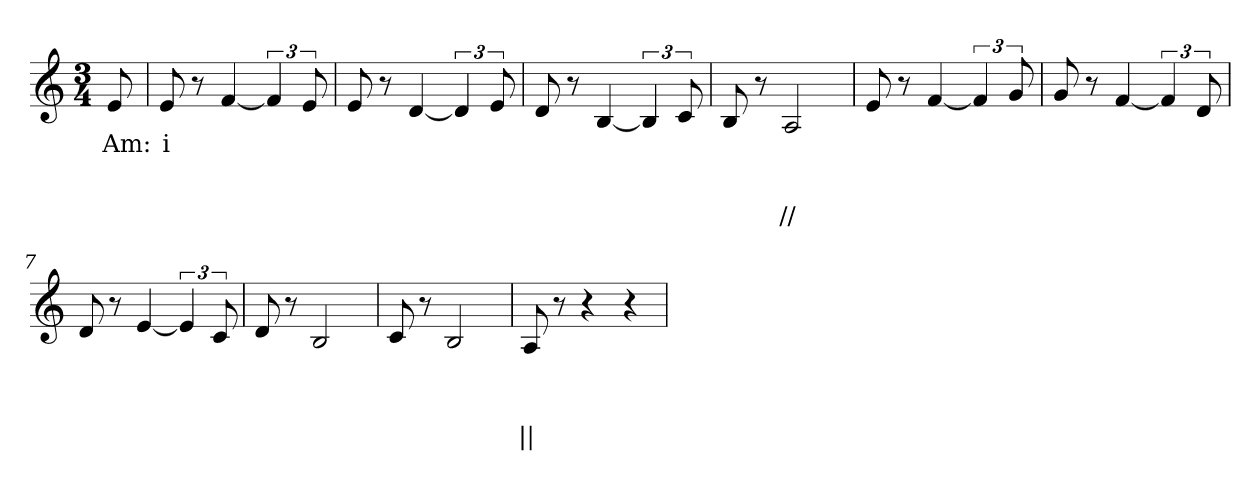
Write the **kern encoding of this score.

**kern	**text	**text	**text	**text
*part1	*part1	*part1	*part1	*part1
*staff1	*staff1	*staff1	*staff1	*staff1
*clefG2	*	*	*	*
*k[]	*	*	*	*
*M3/4	*	*	*	*
=	=	=	=	=
8e	Am:	.	.	.
=1	=1	=1	=1	=1
8e	i	.	.	.
8r	.	.	.	.
[4f	.	.	.	.
6f]	.	.	.	.
12e	.	.	.	.
=2	=2	=2	=2	=2
8e	.	.	.	.
8r	.	.	.	.
[4d	.	.	.	.
6d]	.	.	.	.
12e	.	.	.	.
=3	=3	=3	=3	=3
8d	.	.	.	.
8r	.	.	.	.
[4B	.	.	.	.
6B]	.	.	.	.
12c	.	.	.	.
=4	=4	=4	=4	=4
8B	.	.	.	.
8r	.	.	.	.
2A	.	.	.	//
=5	=5	=5	=5	=5
8e	.	.	.	.
8r	.	.	.	.
[4f	.	.	.	.
6f]	.	.	.	.
12g	.	.	.	.
=6	=6	=6	=6	=6
8g	.	.	.	.
8r	.	.	.	.
[4f	.	.	.	.
6f]	.	.	.	.
12d	.	.	.	.
=7	=7	=7	=7	=7
8d	.	.	.	.
8r	.	.	.	.
[4e	.	.	.	.
6e]	.	.	.	.
12c	.	.	.	.
=8	=8	=8	=8	=8
8d	.	.	.	.
8r	.	.	.	.
2B	.	.	.	.
=9	=9	=9	=9	=9
8c	.	.	.	.
8r	.	.	.	.
2B	.	.	.	.
=10	=10	=10	=10	=10
8A	.	.	.	||
8r	.	.	.	.
4r	.	.	.	.
4r	.	.	.	.
=	=	=	=	=
*-	*-	*-	*-	*-
